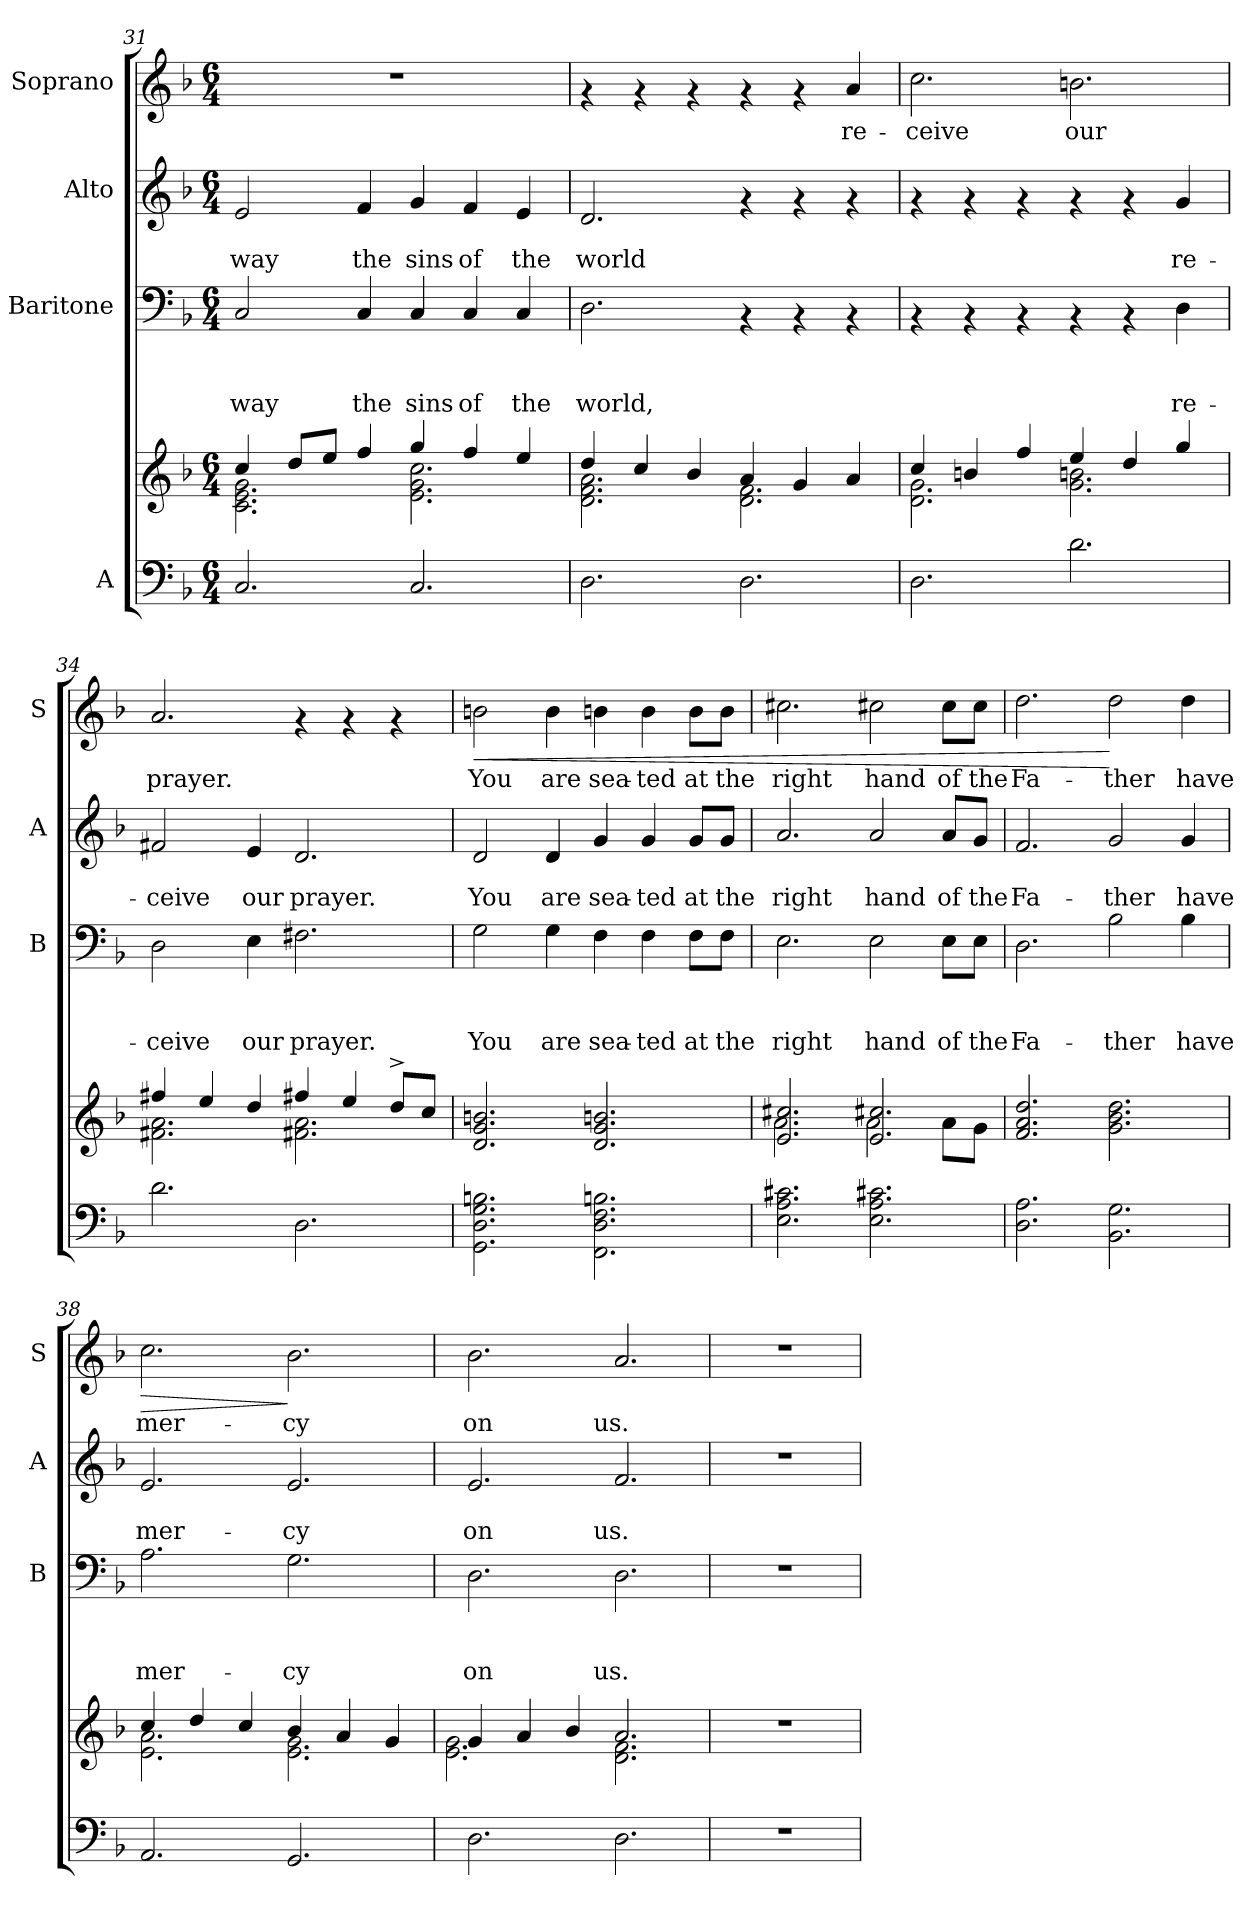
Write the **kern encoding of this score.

**kern	**kern	**kern	**text	**text	**text	**kern	**text	**text	**kern	**text	**dynam
*part4	*part4	*part3	*part3	*part3	*part3	*part2	*part2	*part2	*part1	*part1	*part1
*staff5	*staff4	*staff3	*staff3	*staff3	*staff3	*staff2	*staff2	*staff2	*staff1	*staff1	*staff1
*I"A	*	*I"Baritone	*	*	*	*I"Alto	*	*	*I"Soprano	*	*
*	*	*I'B	*	*	*	*I'A	*	*	*I'S	*	*
!!LO:PB:g=z
*clefF4	*clefG2	*clefF4	*	*	*	*clefG2	*	*	*clefG2	*	*
*k[b-]	*k[b-]	*k[b-]	*	*	*	*k[b-]	*	*	*k[b-]	*	*
*F:	*F:	*F:	*	*	*	*F:	*	*	*F:	*	*
*M6/4	*M6/4	*M6/4	*	*	*	*M6/4	*	*	*M6/4	*	*
=31	=31	=31	=31	=31	=31	=31	=31	=31	=31	=31	=31
*	*^	*	*	*	*	*	*	*	*	*	*
!	!	!	!	!	!	!LO:LY:b	!	!	!LO:LY:b	!	!	!
2.C/	4cc/	2.c\ 2.e\ 2.g\	2C/	.	.	-way	2e/	.	-way	1.r	.	.
.	8dd/L	.	.	.	.	.	.	.	.	.	.	.
.	8ee/J	.	.	.	.	.	.	.	.	.	.	.
!	!	!	!	!	!	!LO:LY:b	!	!	!LO:LY:b	!	!	!
.	4ff/	.	4C/	.	.	the	4f/	.	the	.	.	.
!	!	!	!	!	!	!LO:LY:b	!	!	!LO:LY:b	!	!	!
2.C/	4gg/	2.e\ 2.g\ 2.cc\	4C/	.	.	sins	4g/	.	sins	.	.	.
!	!	!	!	!	!	!LO:LY:b	!	!	!LO:LY:b	!	!	!
.	4ff/	.	4C/	.	.	of	4f/	.	of	.	.	.
!	!	!	!	!	!	!LO:LY:b	!	!	!LO:LY:b	!	!	!
.	4ee/	.	4C/	.	.	the	4e/	.	the	.	.	.
=32	=32	=32	=32	=32	=32	=32	=32	=32	=32	=32	=32	=32
!	!	!	!	!	!	!LO:LY:b	!	!	!LO:LY:b	!	!	!
2.D\	4dd/	2.d\ 2.f\ 2.a\	2.D\	.	.	world,	2.d/	.	world	4rf	.	.
.	4cc/	.	.	.	.	.	.	.	.	4rf	.	.
.	4b-/	.	.	.	.	.	.	.	.	4rf	.	.
2.D\	4a/	2.d\ 2.f\	4rAA	.	.	.	4rf	.	.	4rf	.	.
.	4g/	.	4rAA	.	.	.	4rf	.	.	4rf	.	.
!	!	!	!	!	!	!	!	!	!	!	!LO:LY:b	!
.	4a/	.	4rAA	.	.	.	4rf	.	.	4a/	re-	.
=33	=33	=33	=33	=33	=33	=33	=33	=33	=33	=33	=33	=33
!	!	!	!	!	!	!	!	!	!	!	!LO:LY:b	!
2.D\	4cc/	2.d\ 2.g\	4rAA	.	.	.	4rf	.	.	2.cc\	-ceive	.
.	4bn/	.	4rAA	.	.	.	4rf	.	.	.	.	.
.	4ff/	.	4rAA	.	.	.	4rf	.	.	.	.	.
!	!	!	!	!	!	!	!	!	!	!	!LO:LY:b	!
2.d\	4ee/	2.g\ 2.bn\	4rAA	.	.	.	4rf	.	.	2.bn\	our	.
.	4dd/	.	4rAA	.	.	.	4rf	.	.	.	.	.
!	!	!	!	!	!	!LO:LY:b	!	!	!LO:LY:b	!	!	!
.	4gg/	.	4D\	.	.	re-	4g/	.	re-	.	.	.
=34	=34	=34	=34	=34	=34	=34	=34	=34	=34	=34	=34	=34
!	!	!	!	!	!	!LO:LY:b	!	!	!LO:LY:b	!	!LO:LY:b	!
2.d\	4ff#X/	2.f#X\ 2.a\	2D\	.	.	-ceive	2f#X/	.	-ceive	2.a/	prayer.	.
.	4ee/	.	.	.	.	.	.	.	.	.	.	.
!	!	!	!	!	!	!LO:LY:b	!	!	!LO:LY:b	!	!	!
.	4dd/	.	4E\	.	.	our	4e/	.	our	.	.	.
!	!	!	!	!	!	!LO:LY:b	!	!	!LO:LY:b	!	!	!
2.D\	4ff#X/	2.f#X\ 2.a\	2.F#X\	.	.	prayer.	2.d/	.	prayer.	4rf	.	.
.	4ee/	.	.	.	.	.	.	.	.	4rf	.	.
.	8dd^>/L	.	.	.	.	.	.	.	.	4rf	.	.
.	8cc/J	.	.	.	.	.	.	.	.	.	.	.
*	*v	*v	*	*	*	*	*	*	*	*	*	*
!!LO:LB:g=z
=35	=35	=35	=35	=35	=35	=35	=35	=35	=35	=35	=35
!	!	!	!	!	!LO:LY:b	!	!	!LO:LY:b	!	!LO:LY:b	!LO:HP:b
2.GG\ 2.D\ 2.G\ 2.Bn\	2.d/ 2.g/ 2.bn/	2G\	.	.	You	2d/	.	You	2bn\	You	<
!	!	!	!	!	!LO:LY:b	!	!	!LO:LY:b	!	!LO:LY:b	!
.	.	4G\	.	.	are	4d/	.	are	4b\	are	.
!	!	!	!	!	!LO:LY:b	!	!	!LO:LY:b	!	!LO:LY:b	!
2.FF\ 2.D\ 2.F\ 2.Bn\	2.d/ 2.g/ 2.bn/	4F\	.	.	sea-	4g/	.	sea-	4bn\	sea-	.
!	!	!	!	!	!LO:LY:b	!	!	!LO:LY:b	!	!LO:LY:b	!
.	.	4F\	.	.	-ted	4g/	.	-ted	4b\	-ted	.
!	!	!	!	!	!LO:LY:b	!	!	!LO:LY:b	!	!LO:LY:b	!
.	.	8F\L	.	.	at	8g/L	.	at	8b\L	at	.
!	!	!	!	!	!LO:LY:b	!	!	!LO:LY:b	!	!LO:LY:b	!
.	.	8F\J	.	.	the	8g/J	.	the	8b\J	the	.
=36	=36	=36	=36	=36	=36	=36	=36	=36	=36	=36	=36
*	*^	*	*	*	*	*	*	*	*	*	*
!	!	!	!	!	!	!LO:LY:b	!	!	!LO:LY:b	!	!LO:LY:b	!
2.E\ 2.A\ 2.c#X\	2.e/ 2.cc#X/	2.a\	2.E\	.	.	right	2.a/	.	right	2.cc#X\	right	.
!	!	!	!	!	!	!LO:LY:b	!	!	!LO:LY:b	!	!LO:LY:b	!
2.E\ 2.A\ 2.c#X\	2.e/ 2.cc#X/	2a\	2E\	.	.	hand	2a/	.	hand	2cc#X\	hand	.
!	!	!	!	!	!	!LO:LY:b	!	!	!LO:LY:b	!	!LO:LY:b	!
.	.	8a\L	8E\L	.	.	of	8a/L	.	of	8cc#\L	of	.
!	!	!	!	!	!	!LO:LY:b	!	!	!LO:LY:b	!	!LO:LY:b	!
.	.	8g\J	8E\J	.	.	the	8g/J	.	the	8cc#\J	the	.
=37	=37	=37	=37	=37	=37	=37	=37	=37	=37	=37	=37	=37
!	!	!	!	!	!	!LO:LY:b	!	!	!LO:LY:b	!	!LO:LY:b	!
*	*v	*v	*	*	*	*	*	*	*	*	*	*
2.D\ 2.A\	2.f/ 2.a/ 2.dd/	2.D\	.	.	Fa-	2.f/	.	Fa-	2.dd\	Fa-	.
!	!	!	!	!	!LO:LY:b	!	!	!LO:LY:b	!	!LO:LY:b	!
2.BB-\ 2.G\	2.g\ 2.b-\ 2.dd\	2B-\	.	.	-ther	2g/	.	-ther	2dd\	-ther	[
!	!	!	!	!	!LO:LY:b	!	!	!LO:LY:b	!	!LO:LY:b	!
.	.	4B-\	.	.	have	4g/	.	have	4dd\	have	.
=38	=38	=38	=38	=38	=38	=38	=38	=38	=38	=38	=38
*	*^	*	*	*	*	*	*	*	*	*	*
!	!	!	!	!	!	!LO:LY:b	!	!	!LO:LY:b	!	!LO:LY:b	!LO:HP:b
2.AA/	4cc/	2.e\ 2.a\	2.A\	.	.	mer-	2.e/	.	mer-	2.cc\	mer-	>
.	4dd/	.	.	.	.	.	.	.	.	.	.	.
.	4cc/	.	.	.	.	.	.	.	.	.	.	.
!	!	!	!	!	!	!LO:LY:b	!	!	!LO:LY:b	!	!LO:LY:b	!
2.GG/	4b-/	2.e\ 2.g\	2.G\	.	.	-cy	2.e/	.	-cy	2.b-\	-cy	]
.	4a/	.	.	.	.	.	.	.	.	.	.	.
.	4g/	.	.	.	.	.	.	.	.	.	.	.
=39	=39	=39	=39	=39	=39	=39	=39	=39	=39	=39	=39	=39
!	!	!	!	!	!	!LO:LY:b	!	!	!LO:LY:b	!	!LO:LY:b	!
2.D\	4g/	2.e\ 2.g\	2.D\	.	.	on	2.e/	.	on	2.b-\	on	.
.	4a/	.	.	.	.	.	.	.	.	.	.	.
.	4b-/	.	.	.	.	.	.	.	.	.	.	.
!	!	!	!	!	!	!LO:LY:b	!	!	!LO:LY:b	!	!LO:LY:b	!
2.D\	2.a/	2.d\ 2.f\	2.D\	.	.	us.	2.f/	.	us.	2.a/	us.	.
*	*v	*v	*	*	*	*	*	*	*	*	*	*
=40	=40	=40	=40	=40	=40	=40	=40	=40	=40	=40	=40
1.r	1.r	1.r	.	.	.	1.r	.	.	1.r	.	.
=	=	=	=	=	=	=	=	=	=	=	=
*-	*-	*-	*-	*-	*-	*-	*-	*-	*-	*-	*-
